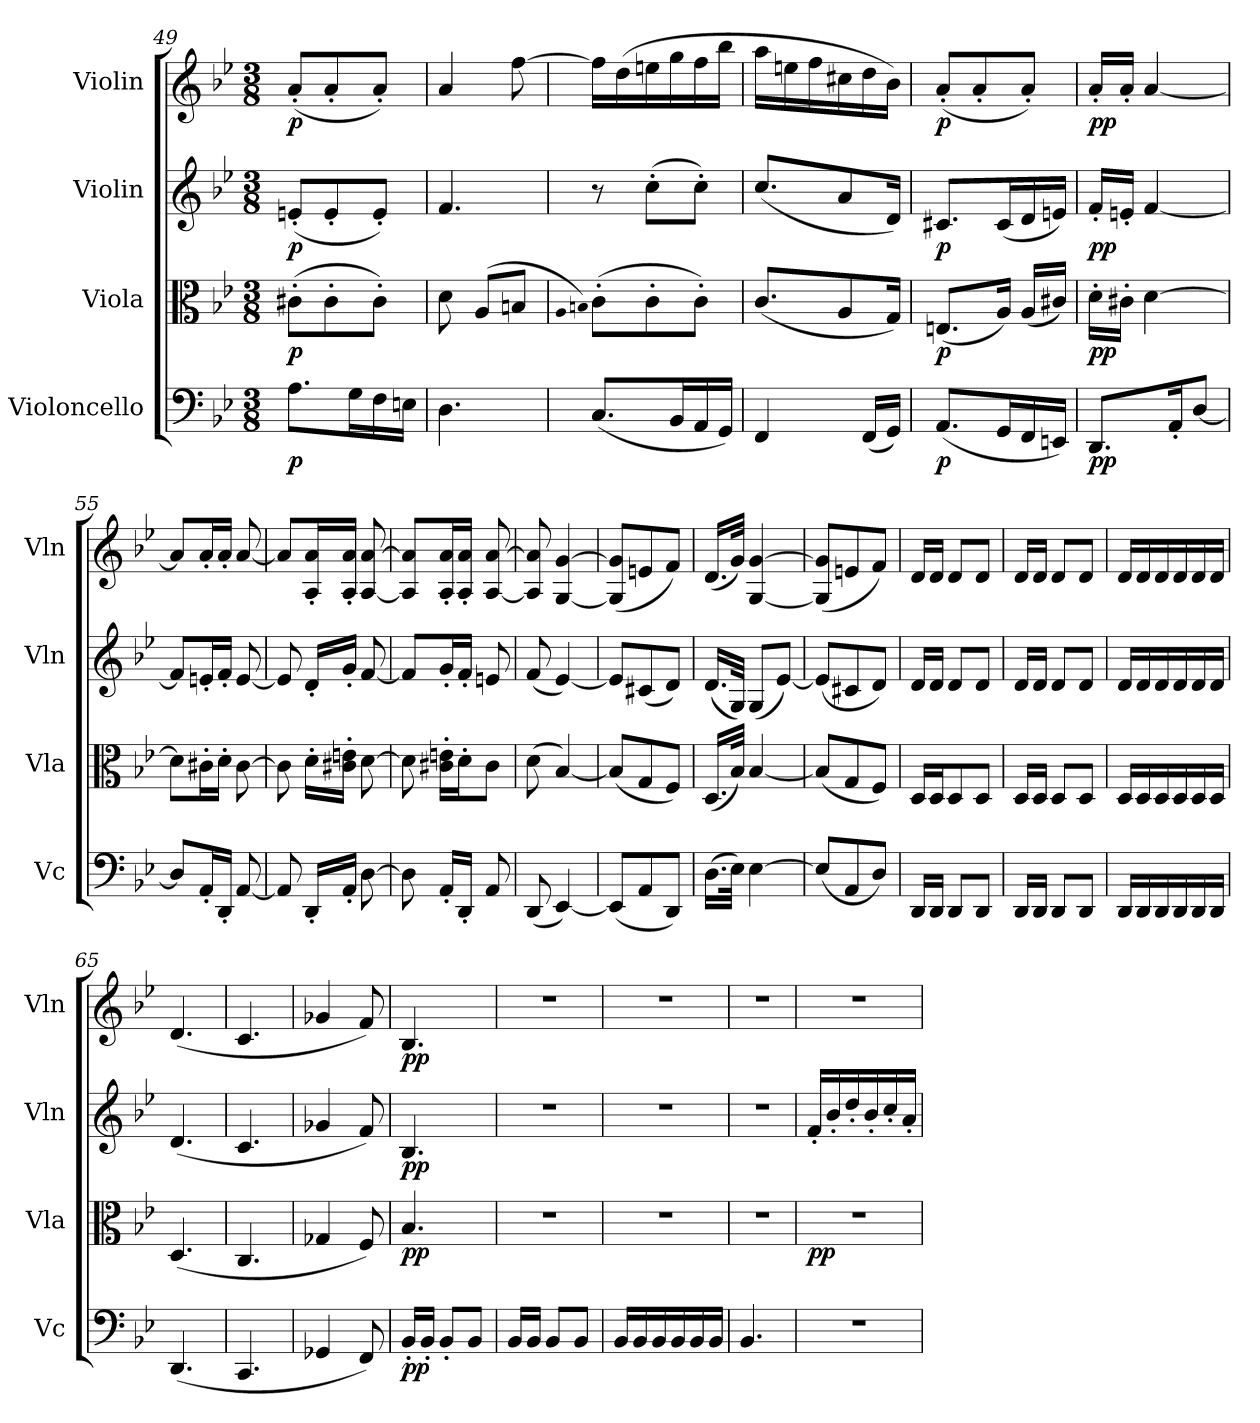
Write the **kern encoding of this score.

**kern	**dynam	**kern	**dynam	**kern	**dynam	**kern	**dynam
*part4	*part4	*part3	*part3	*part2	*part2	*part1	*part1
*staff4	*staff4	*staff3	*staff3	*staff2	*staff2	*staff1	*staff1
*I"Violoncello	*	*I"Viola	*	*I"Violin	*	*I"Violin	*
*I'Vc	*	*I'Vla	*	*I'Vln	*	*I'Vln	*
*clefF4	*	*clefC3	*	*clefG2	*	*clefG2	*
*k[b-e-]	*	*k[b-e-]	*	*k[b-e-]	*	*k[b-e-]	*
*B-:	*	*B-:	*	*B-:	*	*B-:	*
*M3/8	*	*M3/8	*	*M3/8	*	*M3/8	*
=49	=49	=49	=49	=49	=49	=49	=49
8.A\L	p	(8c#X'\L	p	(8en'/L	p	(8a'/L	p
.	.	8c#'\	.	8e'/	.	8a'/	.
16G\L	.	.	.	.	.	.	.
16F\	.	8c#'\J)	.	8e'/J)	.	8a'/J)	.
16En\JJ	.	.	.	.	.	.	.
=50	=50	=50	=50	=50	=50	=50	=50
4.D\	.	8d\	.	4.f/	.	4a/	.
.	.	(8A/L	.	.	.	.	.
.	.	8Bn/J	.	.	.	[8ff\	.
=51	=51	=51	=51	=51	=51	=51	=51
.	.	qA	.	.	.	.	.
.	.	qBn)	.	.	.	.	.
(8.C/L	.	(8c'\L	.	8r	.	16ff\LL]	.
.	.	.	.	.	.	(16dd\	.
.	.	8c'\	.	(8cc'\L	.	16een\	.
16BB-/L	.	.	.	.	.	16gg\	.
16AA/	.	8c'\J)	.	8cc'\J)	.	16ff\	.
16GG/JJ)	.	.	.	.	.	16bb-\JJ	.
=52	=52	=52	=52	=52	=52	=52	=52
4FF/	.	(8.c/L	.	(8.cc/L	.	16aa\LL	.
.	.	.	.	.	.	16een\	.
.	.	.	.	.	.	16ff\	.
.	.	8A/	.	8a/	.	16cc#X\	.
(16FF/LL	.	.	.	.	.	16dd\	.
16GG/JJ)	.	16G/Jk)	.	16d/Jk)	.	16b-\JJ)	.
=53	=53	=53	=53	=53	=53	=53	=53
(8.AA/L	p	(8.En/L	p	8.c#X/L	p	(8a'/L	p
.	.	.	.	.	.	8a'/	.
16GG/L	.	16A/Jk)	.	(16c#/L	.	.	.
16FF/	.	(16A/LL	.	16d/	.	8a'/J)	.
16EEn/JJ)	.	16c#X/JJ)	.	16en/JJ)	.	.	.
=54	=54	=54	=54	=54	=54	=54	=54
8.DD/L	pp	16d'\LL	pp	16f'/LL	pp	16a'/LL	pp
.	.	16c#X'\JJ	.	16en'/JJ	.	16a'/JJ	.
.	.	[4d\	.	[4f/	.	[4a/	.
16AA'/K	.	.	.	.	.	.	.
[8D/J	.	.	.	.	.	.	.
=55	=55	=55	=55	=55	=55	=55	=55
8D/L]	.	8d\L]	.	8f/L]	.	8a/L]	.
16AA'/L	.	16c#X'\L	.	16en'/L	.	16a'/L	.
16DD'/JJ	.	16d'\JJ	.	16f'/JJ	.	16a'/JJ	.
[8AA/	.	[8c#\	.	[8e/	.	[8a/	.
=56	=56	=56	=56	=56	=56	=56	=56
8AA/]	.	8c#\]	.	8e/]	.	8a/L]	.
16DD'/LL	.	16d'\LL	.	16d'/LL	.	16A'/ 16a'/L	.
16AA'/JJ	.	16c#X'\ 16en'\JJ	.	16g'/JJ	.	16A'/ 16a'/JJ	.
[8D\	.	[8d\	.	[8f/	.	[8A/ [8a/	.
=57	=57	=57	=57	=57	=57	=57	=57
8D\]	.	8d\]	.	8f/L]	.	8A]/ 8a]/L	.
16AA'/LL	.	16c#X'\ 16en'\LL	.	16g'/L	.	16A'/ 16a'/L	.
16DD'/JJ	.	16d'\J	.	16f'/JJ	.	16A'/ 16a'/JJ	.
8AA/	.	8c#\J	.	8en/	.	[8A/ [8a/	.
=58	=58	=58	=58	=58	=58	=58	=58
(8DD/	.	(8d\	.	(8f/	.	8A]/ 8a]/	.
[4EE-/)	.	[4B-/)	.	[4e-/)	.	[4G/ [4g/	.
=59	=59	=59	=59	=59	=59	=59	=59
(8EE-/L]	.	(8B-/L]	.	8e-/L]	.	(8G]/ 8g]/L	.
8AA/	.	8G/	.	(8c#X/	.	8en/	.
8DD/J)	.	8F/J)	.	8d/J)	.	8f/J)	.
=60	=60	=60	=60	=60	=60	=60	=60
(16.D\LL	.	(16.D/LL	.	(16.d/LL	.	(16.d/LL	.
32E-\JJk)	.	32B-/JJk)	.	32G/JJk)	.	32g/JJk)	.
[4E-\	.	[4B-/	.	(8G/L	.	[4G/ [4g/	.
.	.	.	.	[8e-/J)	.	.	.
=61	=61	=61	=61	=61	=61	=61	=61
(8E-/L]	.	(8B-/L]	.	(8e-/L]	.	(8G]/ 8g]/L	.
8AA/	.	8G/	.	8c#X/	.	8en/	.
8D/J)	.	8F/J)	.	8d/J)	.	8f/J)	.
=62	=62	=62	=62	=62	=62	=62	=62
16DD/LL	.	16D/LL	.	16d/LL	.	16d/LL	.
16DD/JJ	.	16D/J	.	16d/JJ	.	16d/JJ	.
8DD/L	.	8D/	.	8d/L	.	8d/L	.
8DD/J	.	8D/J	.	8d/J	.	8d/J	.
=63	=63	=63	=63	=63	=63	=63	=63
16DD/LL	.	16D/LL	.	16d/LL	.	16d/LL	.
16DD/JJ	.	16D/JJ	.	16d/JJ	.	16d/JJ	.
8DD/L	.	8D/L	.	8d/L	.	8d/L	.
8DD/J	.	8D/J	.	8d/J	.	8d/J	.
=64	=64	=64	=64	=64	=64	=64	=64
16DD/LL	.	16D/LL	.	16d/LL	.	16d/LL	.
16DD/	.	16D/	.	16d/	.	16d/	.
16DD/	.	16D/	.	16d/	.	16d/	.
16DD/	.	16D/	.	16d/	.	16d/	.
16DD/	.	16D/	.	16d/	.	16d/	.
16DD/JJ	.	16D/JJ	.	16d/JJ	.	16d/JJ	.
=65	=65	=65	=65	=65	=65	=65	=65
(4.DD/	.	(4.D/	.	(4.d/	.	(4.d/	.
=66	=66	=66	=66	=66	=66	=66	=66
4.CC/	.	4.C/	.	4.c/	.	4.c/	.
=67	=67	=67	=67	=67	=67	=67	=67
4GG-X/	.	4G-X/	.	4g-X/	.	4g-X/	.
8FF/)	.	8F/)	.	8f/)	.	8f/)	.
=68	=68	=68	=68	=68	=68	=68	=68
16BB-'/LL	pp	4.B-/	pp	4.B-/	pp	4.B-/	pp
16BB-'/JJ	.	.	.	.	.	.	.
8BB-'/L	.	.	.	.	.	.	.
8BB-/J	.	.	.	.	.	.	.
=69	=69	=69	=69	=69	=69	=69	=69
16BB-/LL	.	4.r	.	4.r	.	4.r	.
16BB-/JJ	.	.	.	.	.	.	.
8BB-/L	.	.	.	.	.	.	.
8BB-/J	.	.	.	.	.	.	.
=70	=70	=70	=70	=70	=70	=70	=70
16BB-/LL	.	4.r	.	4.r	.	4.r	.
16BB-/	.	.	.	.	.	.	.
16BB-/	.	.	.	.	.	.	.
16BB-/	.	.	.	.	.	.	.
16BB-/	.	.	.	.	.	.	.
16BB-/JJ	.	.	.	.	.	.	.
=71	=71	=71	=71	=71	=71	=71	=71
4.BB-/	.	4.r	.	4.r	.	4.r	.
=72	=72	=72	=72	=72	=72	=72	=72
4.r	.	4.r	pp	16f'/LL	.	4.r	.
.	.	.	.	16b-'/	.	.	.
.	.	.	.	16dd'/	.	.	.
.	.	.	.	16b-'/	.	.	.
.	.	.	.	16cc'/	.	.	.
.	.	.	.	16a'/JJ	.	.	.
=	=	=	=	=	=	=	=
*-	*-	*-	*-	*-	*-	*-	*-
